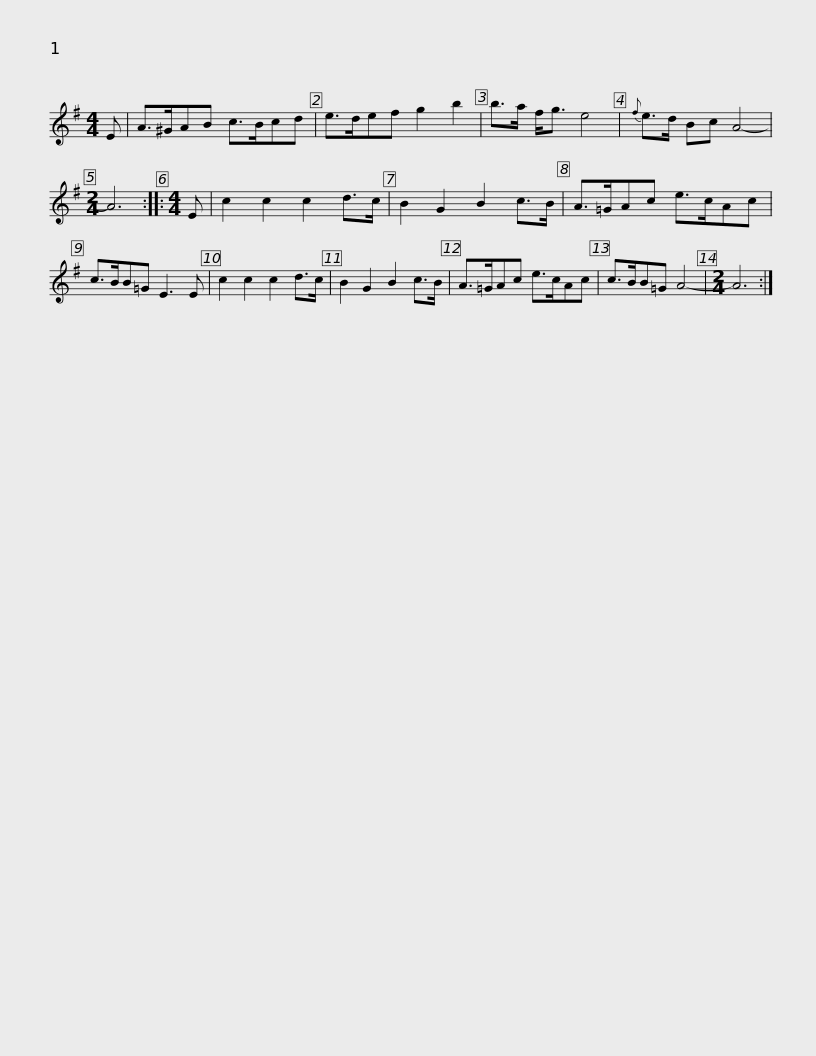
X:1
L:1/8
M:4/4
I:linebreak $
K:G
V:1 treble
V:1
 E | A>^GAB c>Bcd | e>def g2 b2 | b>a f<g e4 |{f} e>d Bc A4- | %5
[M:2/4] A6 ::[M:4/4] E | c2 c2 c2 d>c |$ B2 G2 B2 c>B | A>=GAc e>cAc | %10
 c>BB=G E3 E | c2 c2 c2 d>c | B2 G2 B2 c>B | A>=GAc e>cAc |$ c>BB=G A4- | %15
[M:2/4] A6 :| %16
